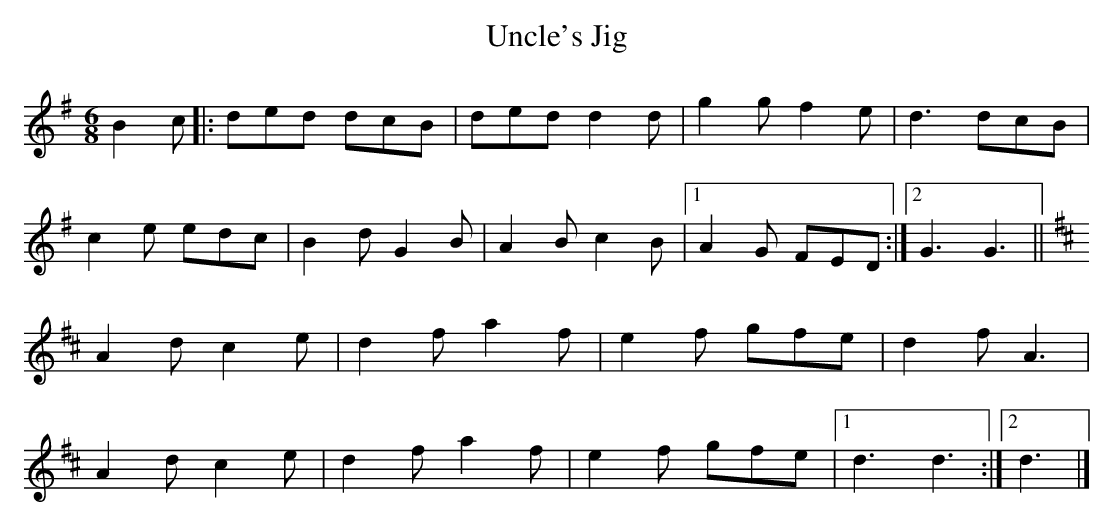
X:1
T:Uncle's Jig
M:6/8
L:1/8
K:G
B2c|:ded dcB|ded d2d|g2g f2e|d3 dcB|
c2e edc|B2d G2B|A2B c2 B|[1A2 G FED:|[2G3G3||
K:D
A2d c2e|d2f a2f|e2f gfe|d2f A3|
A2d c2e|d2f a2f|e2f gfe|[1d3d3:|[2d3|]
